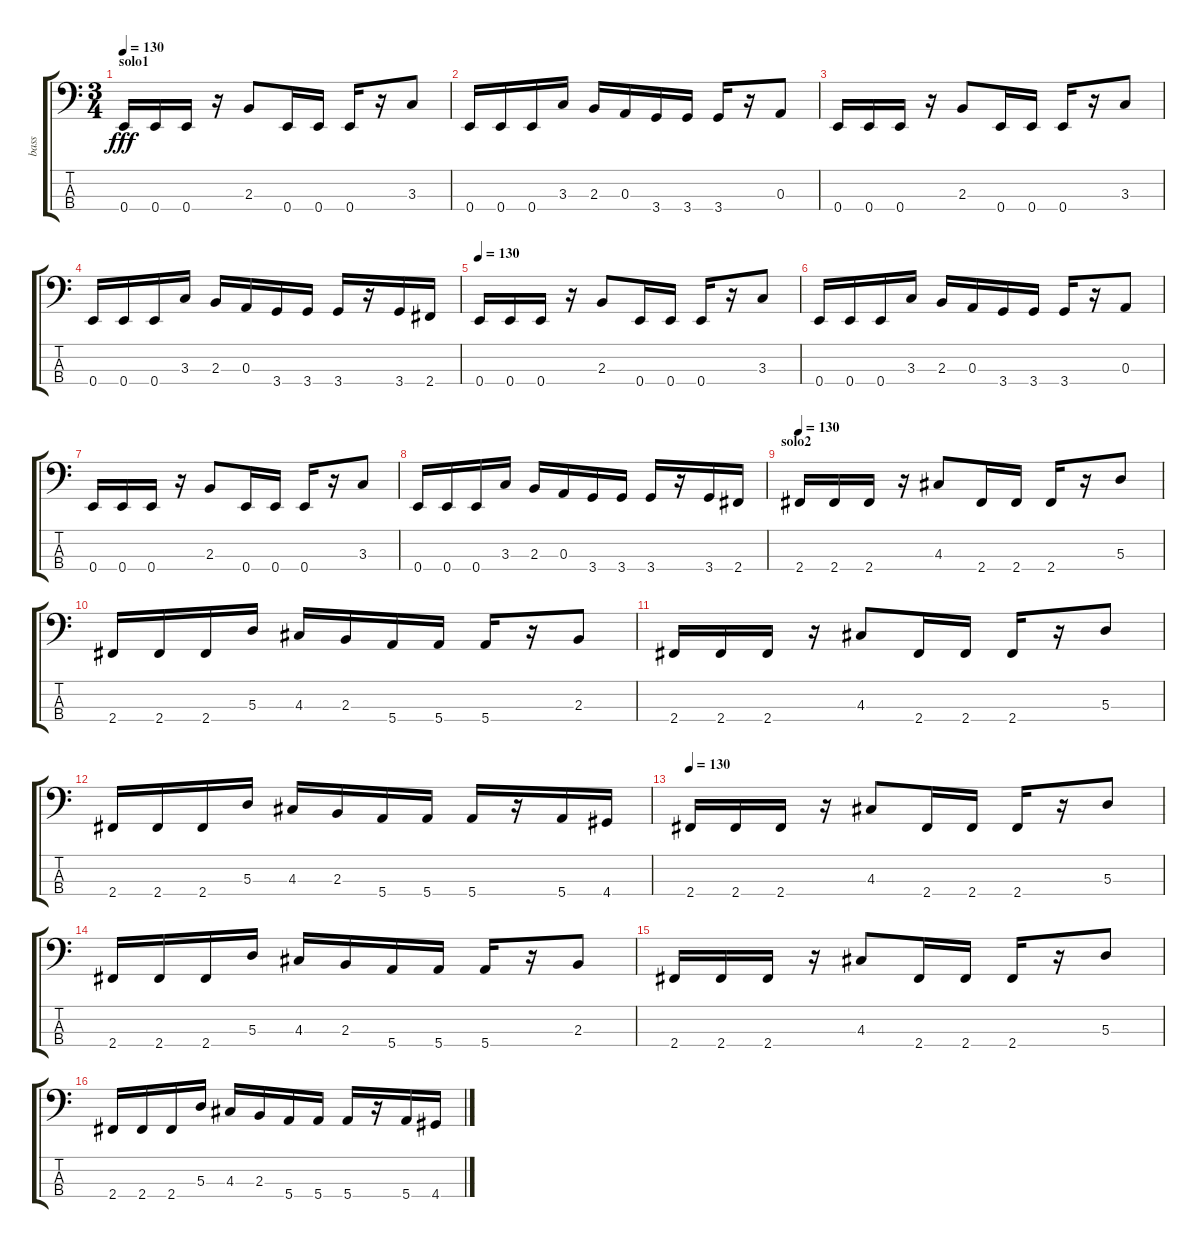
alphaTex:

\track ("bass" "bass") {instrument electricbassfinger}
\staff {score tabs}
\tuning (G2 D2 A1 E1) {hide}
\ts (3 4)
\section ("" "solo1")
\tempo 130
\clef f4
\ks c
0.4.16{dy fff} 0.4.16 0.4.16 r.16 2.3.8 0.4.16 0.4.16 0.4.16 r.16 3.3.8 |
0.4.16 0.4.16 0.4.16 3.3.16 2.3.16 0.3.16 3.4.16 3.4.16 3.4.16 r.16 0.3.8 |
0.4.16 0.4.16 0.4.16 r.16 2.3.8 0.4.16 0.4.16 0.4.16 r.16 3.3.8 |
0.4.16 0.4.16 0.4.16 3.3.16 2.3.16 0.3.16 3.4.16 3.4.16 3.4.16 r.16 3.4.16 2.4.16 |
\tempo 130
0.4.16 0.4.16 0.4.16 r.16 2.3.8 0.4.16 0.4.16 0.4.16 r.16 3.3.8 |
0.4.16 0.4.16 0.4.16 3.3.16 2.3.16 0.3.16 3.4.16 3.4.16 3.4.16 r.16 0.3.8 |
0.4.16 0.4.16 0.4.16 r.16 2.3.8 0.4.16 0.4.16 0.4.16 r.16 3.3.8 |
0.4.16 0.4.16 0.4.16 3.3.16 2.3.16 0.3.16 3.4.16 3.4.16 3.4.16 r.16 3.4.16 2.4.16 |
\section ("" "solo2")
\tempo 130
2.4.16 2.4.16 2.4.16 r.16 4.3.8 2.4.16 2.4.16 2.4.16 r.16 5.3.8 |
2.4.16 2.4.16 2.4.16 5.3.16 4.3.16 2.3.16 5.4.16 5.4.16 5.4.16 r.16 2.3.8 |
2.4.16 2.4.16 2.4.16 r.16 4.3.8 2.4.16 2.4.16 2.4.16 r.16 5.3.8 |
2.4.16 2.4.16 2.4.16 5.3.16 4.3.16 2.3.16 5.4.16 5.4.16 5.4.16 r.16 5.4.16 4.4.16 |
\tempo 130
2.4.16 2.4.16 2.4.16 r.16 4.3.8 2.4.16 2.4.16 2.4.16 r.16 5.3.8 |
2.4.16 2.4.16 2.4.16 5.3.16 4.3.16 2.3.16 5.4.16 5.4.16 5.4.16 r.16 2.3.8 |
2.4.16 2.4.16 2.4.16 r.16 4.3.8 2.4.16 2.4.16 2.4.16 r.16 5.3.8 |
2.4.16 2.4.16 2.4.16 5.3.16 4.3.16 2.3.16 5.4.16 5.4.16 5.4.16 r.16 5.4.16 4.4.16
